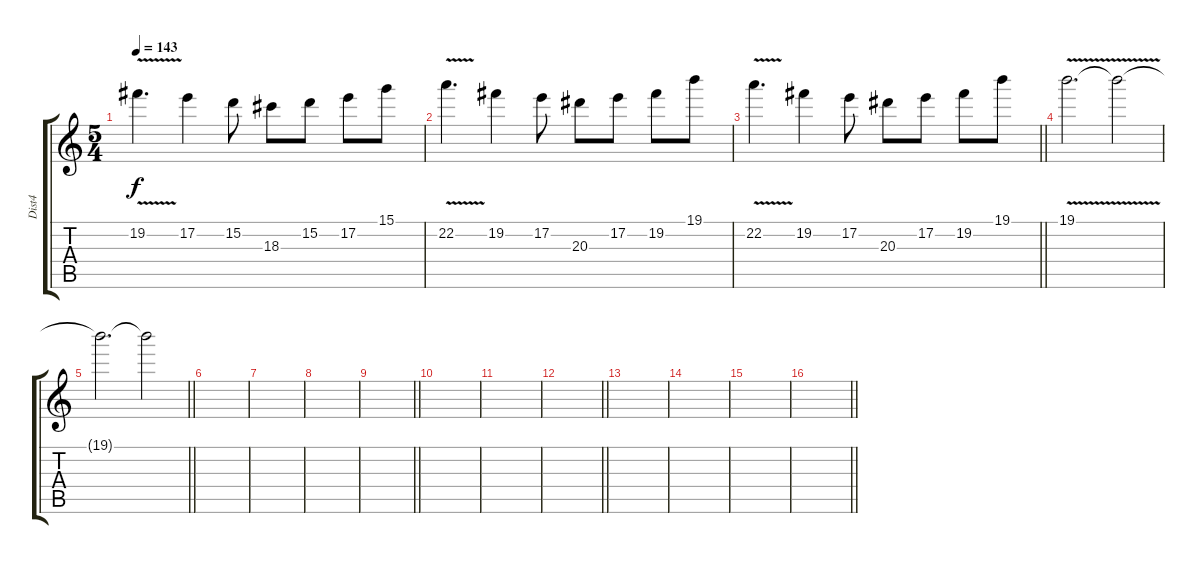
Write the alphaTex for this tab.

\track ("Dist4" "Dist4") {instrument distortionguitar}
\staff {score tabs}
\tuning (E4 B3 G3 D3 A2 E2) {hide}
\ts (5 4)
\tempo 143
\clef g2
\ks c
19.2{v}.4{d dy f} 17.2.4 15.2.8 18.3.8 15.2.8 17.2.8 15.1.8 |
22.2{v}.4{d} 19.2.4 17.2.8 20.3.8 17.2.8 19.2.8 19.1.8 |
\barLineRight lightlight
22.2{v}.4{d} 19.2.4 17.2.8 20.3.8 17.2.8 19.2.8 19.1.8 |
19.1{v}.2{d} 19.1{t}.2 |
\barLineRight lightlight
19.1{t}.2{d} 19.1{t}.2 |
\section ("" "")
|
|
|
\barLineRight lightlight
|
\section ("" "")
|
|
\barLineRight lightlight
|
|
|
|
\barLineRight lightlight
